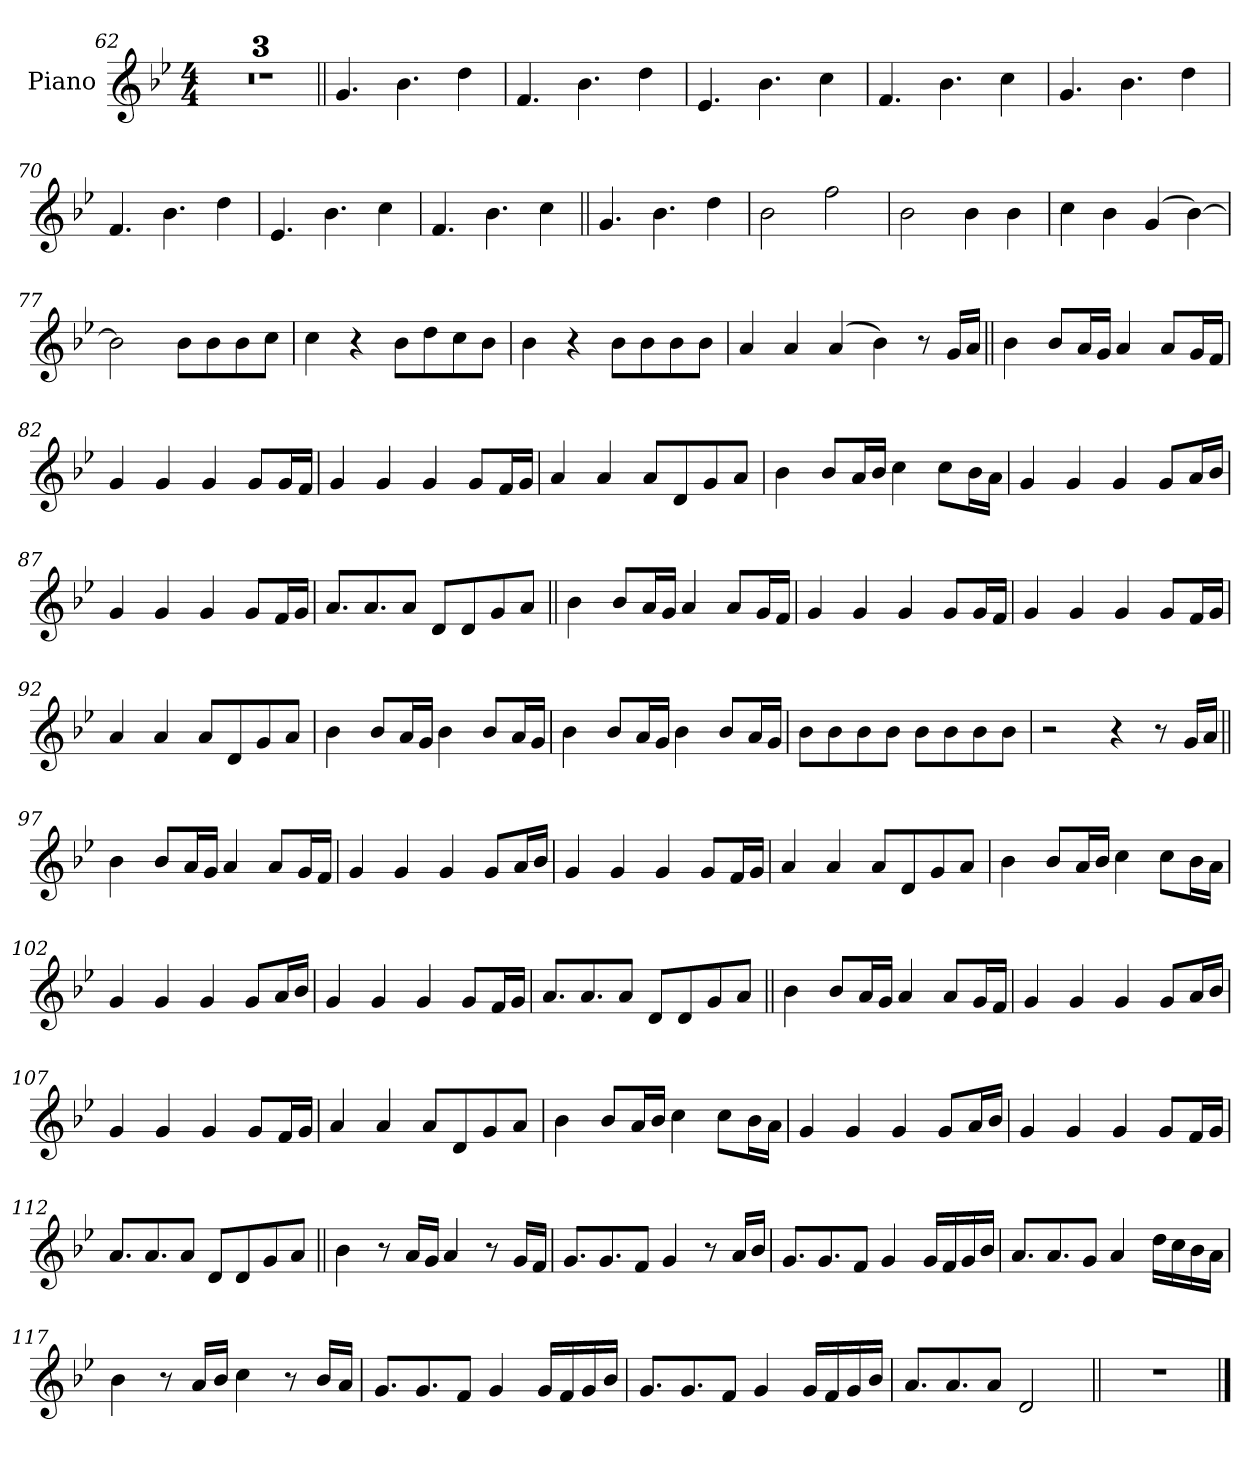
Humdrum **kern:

**kern
*part1
*staff1
*I"Piano
*I'Pno.
*clefG2
*k[b-e-]
*M4/4
=62
1r
=63
1r
=64
1r
=65||
4.g!
4.b-!
4dd!
=66
4.f!
4.b-!
4dd!
=67
4.e-!
4.b-!
4cc!
=68
4.f!
4.b-!
4cc!
=69
4.g!
4.b-!
4dd!
=70
4.f!
4.b-!
4dd!
=71
4.e-!
4.b-!
4cc!
=72
4.f!
4.b-!
4cc!
=73||
4.g!
4.b-!
4dd!
=74
2b-
2ff
=75
2b-
4b-
4b-
=76
4cc
4b-
(4g
[4b-)
=77
2b-]
8b-L
8b-
8b-
8ccJ
=78
4cc
4r
8b-L
8dd
8cc
8b-J
=79
4b-
4r
8b-L
8b-
8b-
8b-J
=80
4a
4a
(4a
4b-)
8r
16gLL
16aJJ
=81||
4b-
8b-L
16aL
16gJJ
4a
8aL
16gL
16fJJ
=82
4g
4g
4g
8gL
16gL
16fJJ
=83
4g
4g
4g
8gL
16fL
16gJJ
=84
4a
4a
8aL
8d
8g
8aJ
=85
4b-
8b-L
16aL
16b-JJ
4cc
8ccL
16b-L
16aJJ
=86
4g
4g
4g
8gL
16aL
16b-JJ
=87
4g
4g
4g
8gL
16fL
16gJJ
=88
8.aL
8.a
8aJ
8dL
8d
8g
8aJ
=89||
4b-
8b-L
16aL
16gJJ
4a
8aL
16gL
16fJJ
=90
4g
4g
4g
8gL
16gL
16fJJ
=91
4g
4g
4g
8gL
16fL
16gJJ
=92
4a
4a
8aL
8d
8g
8aJ
=93
4b-
8b-L
16aL
16gJJ
4b-
8b-L
16aL
16gJJ
=94
4b-
8b-L
16aL
16gJJ
4b-
8b-L
16aL
16gJJ
=95
8b-L
8b-
8b-
8b-J
8b-L
8b-
8b-
8b-J
=96
2r
4r
8r
16gLL
16aJJ
=97||
4b-
8b-L
16aL
16gJJ
4a
8aL
16gL
16fJJ
=98
4g
4g
4g
8gL
16aL
16b-JJ
=99
4g
4g
4g
8gL
16fL
16gJJ
=100
4a
4a
8aL
8d
8g
8aJ
=101
4b-
8b-L
16aL
16b-JJ
4cc
8ccL
16b-L
16aJJ
=102
4g
4g
4g
8gL
16aL
16b-JJ
=103
4g
4g
4g
8gL
16fL
16gJJ
=104
8.aL
8.a
8aJ
8dL
8d
8g
8aJ
=105||
4b-
8b-L
16aL
16gJJ
4a
8aL
16gL
16fJJ
=106
4g
4g
4g
8gL
16aL
16b-JJ
=107
4g
4g
4g
8gL
16fL
16gJJ
=108
4a
4a
8aL
8d
8g
8aJ
=109
4b-
8b-L
16aL
16b-JJ
4cc
8ccL
16b-L
16aJJ
=110
4g
4g
4g
8gL
16aL
16b-JJ
=111
4g
4g
4g
8gL
16fL
16gJJ
=112
8.aL
8.a
8aJ
8dL
8d
8g
8aJ
=113||
4b-
8r
16aLL
16gJJ
4a
8r
16gLL
16fJJ
=114
8.gL
8.g
8fJ
4g
8r
16aLL
16b-JJ
=115
8.gL
8.g
8fJ
4g
16gLL
16f
16g
16b-JJ
=116
8.aL
8.a
8gJ
4a
16ddLL
16cc
16b-
16aJJ
=117
4b-
8r
16aLL
16b-JJ
4cc
8r
16b-LL
16aJJ
=118
8.gL
8.g
8fJ
4g
16gLL
16f
16g
16b-JJ
=119
8.gL
8.g
8fJ
4g
16gLL
16f
16g
16b-JJ
=120
8.aL
8.a
8aJ
2d
=121||
1r
==
*-
